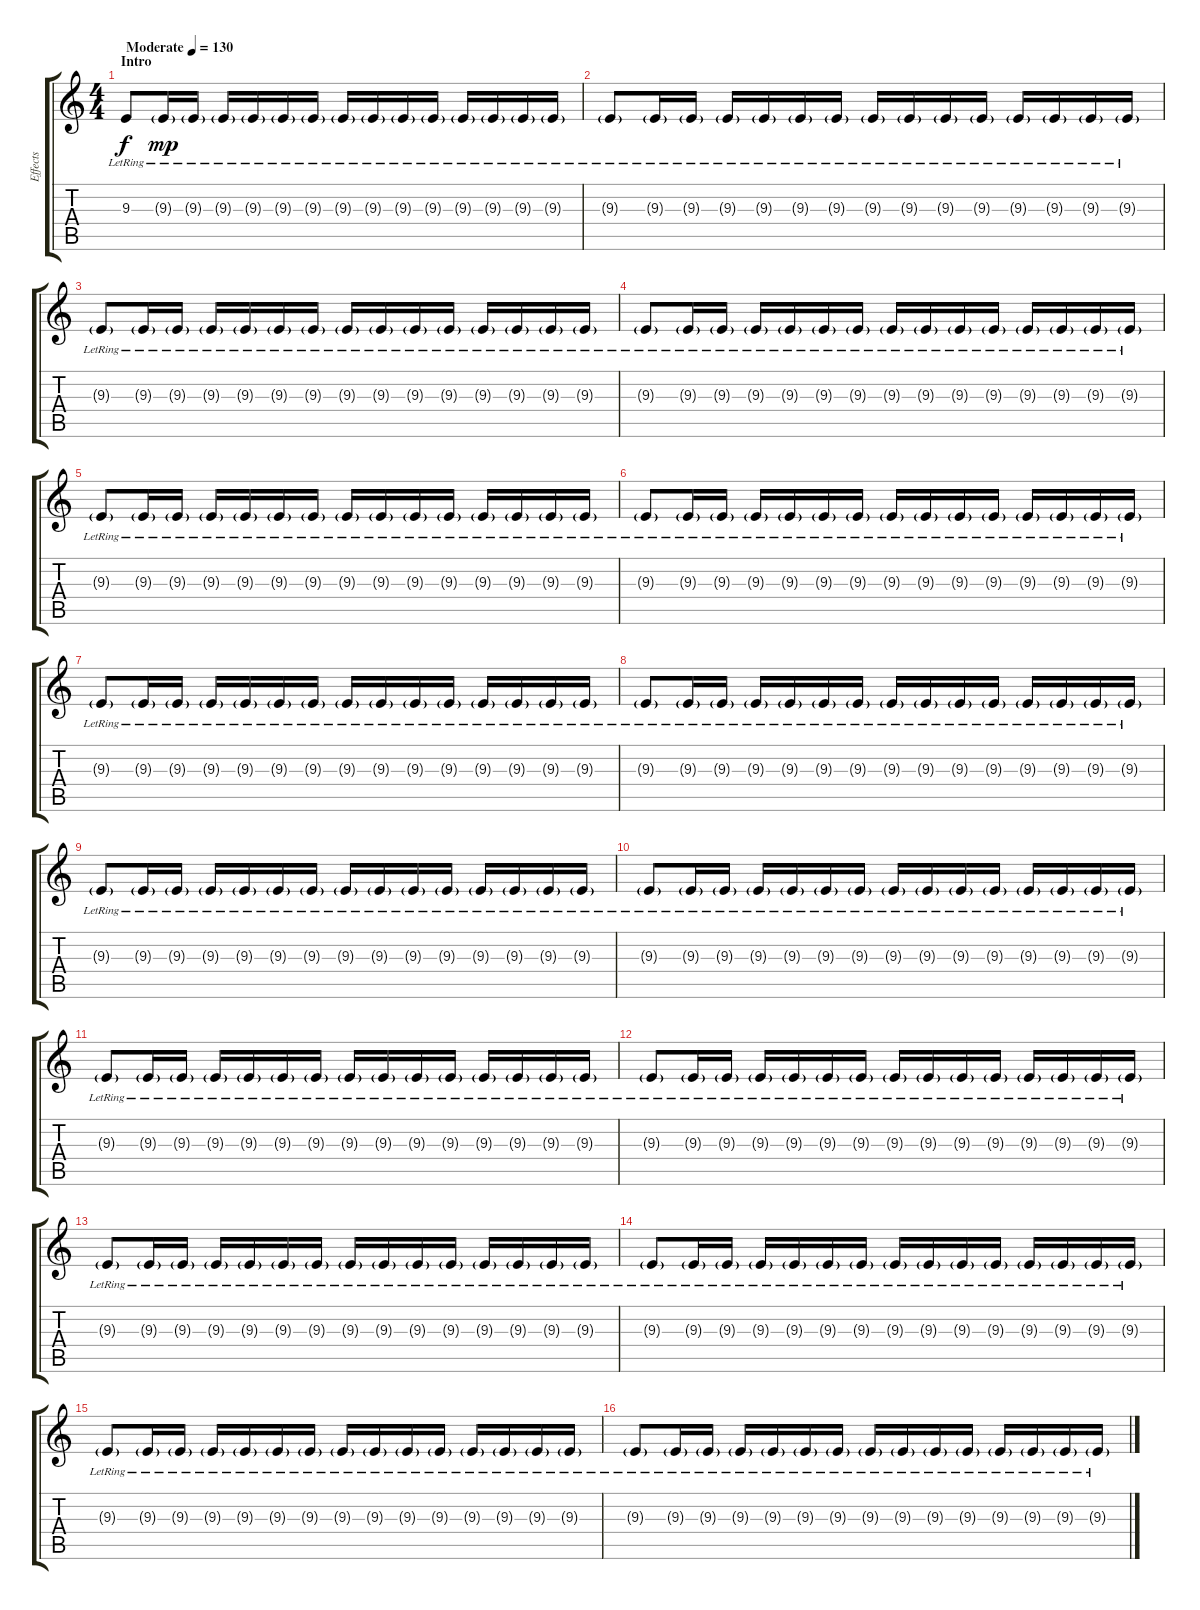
\track ("Effects" "Effects") {instrument pad1newage}
\staff {score tabs}
\tuning (E4 B3 G3 D3 A2 E2) {hide}
\ts (4 4)
\section ("" "Intro")
\tempo (130 "Moderate")
\clef g2
\ks c
9.3{lr}.8{dy f volume 0 instrument pad1newage} 9.3{g lr}.16{dy mp volume 1} 9.3{g lr}.16 9.3{g lr}.16 9.3{g lr}.16 9.3{g lr}.16 9.3{g lr}.16 9.3{g lr}.16 9.3{g lr}.16 9.3{g lr}.16 9.3{g lr}.16 9.3{g lr}.16 9.3{g lr}.16 9.3{g lr}.16 9.3{g lr}.16 |
9.3{g lr}.8{volume 3} 9.3{g lr}.16 9.3{g lr}.16 9.3{g lr}.16 9.3{g lr}.16 9.3{g lr}.16 9.3{g lr}.16 9.3{g lr}.16 9.3{g lr}.16 9.3{g lr}.16 9.3{g lr}.16 9.3{g lr}.16 9.3{g lr}.16 9.3{g lr}.16 9.3{g lr}.16 |
9.3{g lr}.8 9.3{g lr}.16 9.3{g lr}.16 9.3{g lr}.16 9.3{g lr}.16 9.3{g lr}.16 9.3{g lr}.16 9.3{g lr}.16 9.3{g lr}.16 9.3{g lr}.16 9.3{g lr}.16 9.3{g lr}.16 9.3{g lr}.16 9.3{g lr}.16 9.3{g lr}.16 |
9.3{g lr}.8 9.3{g lr}.16 9.3{g lr}.16 9.3{g lr}.16 9.3{g lr}.16 9.3{g lr}.16 9.3{g lr}.16 9.3{g lr}.16 9.3{g lr}.16 9.3{g lr}.16 9.3{g lr}.16 9.3{g lr}.16 9.3{g lr}.16 9.3{g lr}.16 9.3{g lr}.16 |
9.3{g lr}.8 9.3{g lr}.16 9.3{g lr}.16 9.3{g lr}.16 9.3{g lr}.16 9.3{g lr}.16 9.3{g lr}.16 9.3{g lr}.16 9.3{g lr}.16 9.3{g lr}.16 9.3{g lr}.16 9.3{g lr}.16 9.3{g lr}.16 9.3{g lr}.16 9.3{g lr}.16 |
9.3{g lr}.8 9.3{g lr}.16 9.3{g lr}.16 9.3{g lr}.16 9.3{g lr}.16 9.3{g lr}.16 9.3{g lr}.16 9.3{g lr}.16 9.3{g lr}.16 9.3{g lr}.16 9.3{g lr}.16 9.3{g lr}.16 9.3{g lr}.16 9.3{g lr}.16 9.3{g lr}.16 |
9.3{g lr}.8 9.3{g lr}.16 9.3{g lr}.16 9.3{g lr}.16 9.3{g lr}.16 9.3{g lr}.16 9.3{g lr}.16 9.3{g lr}.16 9.3{g lr}.16 9.3{g lr}.16 9.3{g lr}.16 9.3{g lr}.16 9.3{g lr}.16 9.3{g lr}.16 9.3{g lr}.16 |
9.3{g lr}.8 9.3{g lr}.16 9.3{g lr}.16 9.3{g lr}.16 9.3{g lr}.16 9.3{g lr}.16 9.3{g lr}.16 9.3{g lr}.16 9.3{g lr}.16 9.3{g lr}.16 9.3{g lr}.16 9.3{g lr}.16 9.3{g lr}.16 9.3{g lr}.16 9.3{g lr}.16 |
9.3{g lr}.8 9.3{g lr}.16 9.3{g lr}.16 9.3{g lr}.16 9.3{g lr}.16 9.3{g lr}.16 9.3{g lr}.16 9.3{g lr}.16 9.3{g lr}.16 9.3{g lr}.16 9.3{g lr}.16 9.3{g lr}.16 9.3{g lr}.16 9.3{g lr}.16 9.3{g lr}.16 |
9.3{g lr}.8 9.3{g lr}.16 9.3{g lr}.16 9.3{g lr}.16 9.3{g lr}.16 9.3{g lr}.16 9.3{g lr}.16 9.3{g lr}.16 9.3{g lr}.16 9.3{g lr}.16 9.3{g lr}.16 9.3{g lr}.16 9.3{g lr}.16 9.3{g lr}.16 9.3{g lr}.16 |
9.3{g lr}.8 9.3{g lr}.16 9.3{g lr}.16 9.3{g lr}.16 9.3{g lr}.16 9.3{g lr}.16 9.3{g lr}.16 9.3{g lr}.16 9.3{g lr}.16 9.3{g lr}.16 9.3{g lr}.16 9.3{g lr}.16 9.3{g lr}.16 9.3{g lr}.16 9.3{g lr}.16 |
9.3{g lr}.8 9.3{g lr}.16 9.3{g lr}.16 9.3{g lr}.16 9.3{g lr}.16 9.3{g lr}.16 9.3{g lr}.16 9.3{g lr}.16 9.3{g lr}.16 9.3{g lr}.16 9.3{g lr}.16 9.3{g lr}.16 9.3{g lr}.16 9.3{g lr}.16 9.3{g lr}.16 |
9.3{g lr}.8 9.3{g lr}.16 9.3{g lr}.16 9.3{g lr}.16 9.3{g lr}.16 9.3{g lr}.16 9.3{g lr}.16 9.3{g lr}.16 9.3{g lr}.16 9.3{g lr}.16 9.3{g lr}.16 9.3{g lr}.16 9.3{g lr}.16 9.3{g lr}.16 9.3{g lr}.16 |
9.3{g lr}.8 9.3{g lr}.16 9.3{g lr}.16 9.3{g lr}.16 9.3{g lr}.16 9.3{g lr}.16 9.3{g lr}.16 9.3{g lr}.16 9.3{g lr}.16 9.3{g lr}.16 9.3{g lr}.16 9.3{g lr}.16 9.3{g lr}.16 9.3{g lr}.16 9.3{g lr}.16 |
9.3{g lr}.8 9.3{g lr}.16 9.3{g lr}.16 9.3{g lr}.16 9.3{g lr}.16 9.3{g lr}.16 9.3{g lr}.16 9.3{g lr}.16 9.3{g lr}.16 9.3{g lr}.16 9.3{g lr}.16 9.3{g lr}.16 9.3{g lr}.16 9.3{g lr}.16 9.3{g lr}.16 |
9.3{g lr}.8 9.3{g lr}.16 9.3{g lr}.16 9.3{g lr}.16 9.3{g lr}.16 9.3{g lr}.16 9.3{g lr}.16 9.3{g lr}.16 9.3{g lr}.16 9.3{g lr}.16 9.3{g lr}.16 9.3{g lr}.16 9.3{g lr}.16 9.3{g lr}.16 9.3{g lr}.16
